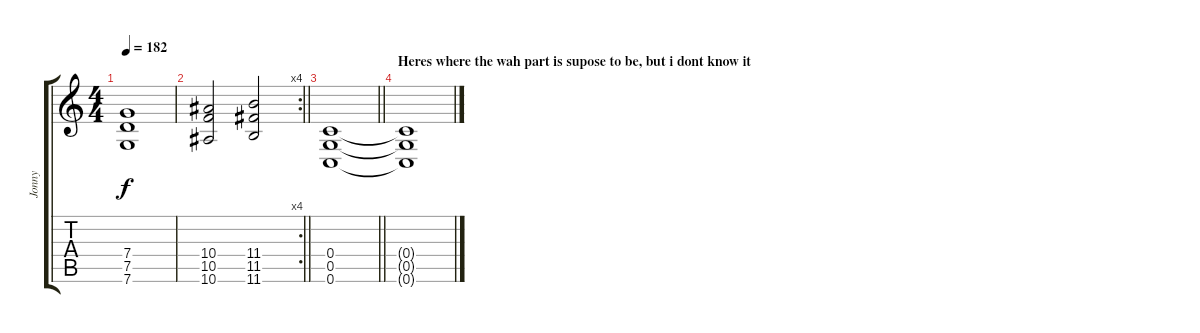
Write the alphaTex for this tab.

\track ("Jonny" "Jonny") {instrument distortionguitar}
\staff {score tabs}
\tuning (D4 A3 F3 C3 G2 C2) {hide}
\ts (4 4)
\tempo 182
\clef g2
\ks c
(7.4 7.5 7.6).1{dy f} |
\rc 4
\barLineRight lightlight
(10.4 10.5 10.6).2 (11.4 11.5 11.6).2 |
\section ("" "")
\barLineRight lightlight
(0.4 0.5 0.6).1 |
\section ("" "Heres where the wah part is supose to be, but i dont know it")
(0.4{t} 0.5{t} 0.6{t}).1
